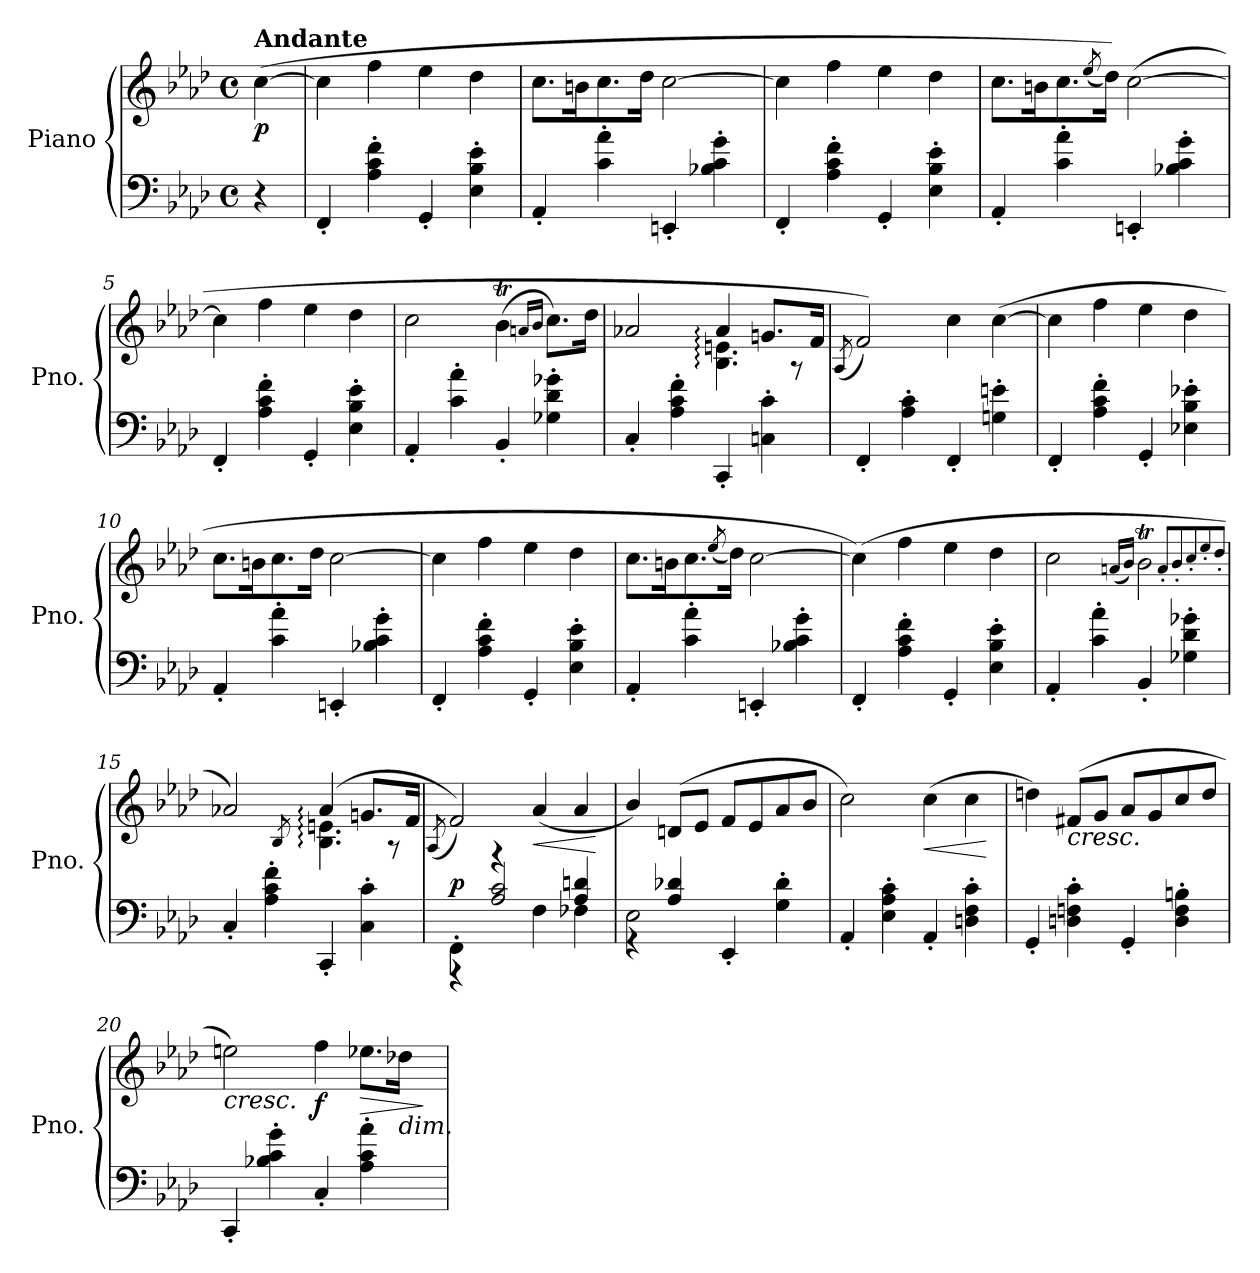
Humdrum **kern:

**kern	**kern	**dynam
*part1	*part1	*part1
*staff2	*staff1	*staff1/2
*I"Piano	*	*
*I'Pno.	*	*
*clefF4	*clefG2	*
*k[b-e-a-d-]	*k[b-e-a-d-]	*
*M4/4	*M4/4	*
*met(c)	*met(c)	*
=	=	=
!	!LO:TX:a:B:t=Andante	!
!	!	!LO:DY:b
4r	(>[4cc\	p
=1	=1	=1
4FF'/	4cc\]	.
4A-\' 4c\' 4f\'	4ff\	.
4GG'/	4ee-\	.
4E-\' 4B-\' 4e-\'	4dd-\	.
=2	=2	=2
4AA-'/	8.cc\L	.
.	16bn\K	.
4c\' 4a-\'	8.cc\	.
.	16dd-\Jk	.
4EEn'/	[2cc\	.
4B-X\' 4c\' 4g\'	.	.
=3	=3	=3
4FF'/	4cc\]	.
4A-\' 4c\' 4f\'	4ff\	.
4GG'/	4ee-\	.
4E-\' 4B-\' 4e-\'	4dd-\	.
=4	=4	=4
4AA-'/	8.cc\L	.
.	16bn\K	.
4c\' 4a-\'	8.cc\	.
.	(<8qee-/	.
.	16dd-\Jk))	.
4EEn'/	(>[2cc\	.
4B-X\' 4c\' 4g\'	.	.
=5	=5	=5
4FF'/	4cc\]	.
4A-\' 4c\' 4f\'	4ff\	.
4GG'/	4ee-\	.
4E-\' 4B-\' 4e-\'	4dd-\	.
!!LO:LB:g=z
=6	=6	=6
4AA-'/	2cc\	.
4c\' 4a-\'	.	.
4BB-'/	(>4b-T\	.
.	16qan/LL	.
.	16qb-/JJ	.
4G-X\' 4d-\' 4g-X\'	8.cc\L)	.
.	16dd-\Jk	.
=7	=7	=7
*	*^	*
4C'/	2a-X/	2ryy	.
4A-\' 4c\' 4f\'	.	.	.
4CC'/	4a-:/	4.B-\: 4.en\:	.
4Cn\' 4c\'	8.gn/L	.	.
.	.	8r	.
.	16f/Jk	.	.
*	*v	*v	*
=8	=8	=8
.	(<8qA-/	.
4FF'/	2f/))	.
4A-\' 4c\'	.	.
4FF'/	4cc\	.
4Gn\' 4en\'	(>[4cc\	.
=9	=9	=9
4FF'/	4cc\]	.
4A-\' 4c\' 4f\'	4ff\	.
4GG'/	4ee-\	.
4E-X\' 4B-\' 4e-X\'	4dd-\	.
=10	=10	=10
4AA-'/	8.cc\L	.
.	16bn\K	.
4c\' 4a-\'	8.cc\	.
.	16dd-\Jk	.
4EEn'/	[2cc\	.
4B-X\' 4c\' 4g\'	.	.
=11	=11	=11
4FF'/	4cc\]	.
4A-\' 4c\' 4f\'	4ff\	.
4GG'/	4ee-\	.
4E-\' 4B-\' 4e-\'	4dd-\	.
!!LO:LB:g=z
=12	=12	=12
4AA-'/	8.cc\L	.
.	16bn\K	.
4c\' 4a-\'	8.cc\	.
.	(<8qee-/	.
.	16dd-\Jk)	.
4EEn'/	[2cc\	.
4B-X\' 4c\' 4g\'	.	.
=13	=13	=13
4FF'/	(>4cc\])	.
4A-\' 4c\' 4f\'	4ff\	.
4GG'/	4ee-\	.
4E-\' 4B-\' 4e-\'	4dd-\	.
=14	=14	=14
4AA-'/	2cc\	.
4c\' 4a-\'	.	.
.	(<16qan/LL	.
.	16qb-/JJ)	.
4BB-'/	2b-T\	.
4G-X\' 4d-\' 4g-X\'	.	.
.	8qa'/L	.
.	8qb-'/	.
.	8qcc'/	.
.	8qee-'/	.
.	8qdd-'/J	.
=15	=15	=15
*	*^	*
4C'/	2a-X/)	2ryy	.
4A-\' 4c\' 4f\'	.	.	.
.	.	8qB-/	.
4CC'/	(>4a-:/	4.B-\: 4.en\:	.
4C\' 4c\'	8.gn/L	.	.
.	.	8r	.
.	16f/Jk	.	.
*	*v	*v	*
=16	=16	=16
.	(<8qA-/	.
*^	*	*
!	!	!	!LO:DY:a=2
4FF'\	4r	2f/))	p
4r	2A-/ 2c/	.	.
!	!	!	!LO:HP:b
4F\	.	(<4a-/	<
4F-X\	4A-/ 4dn/	4a-/	.
*v	*v	*	*
.	.	[
!!LO:LB:g=z
=17	=17	=17
*^	*	*
2E-\	4r	4b-/)	.
.	4A-/ 4d-X/	(<8dn/L	.
.	.	8e-/J	.
4EE-'/	2ryy	8f/L	.
.	.	8e-/	.
4G\' 4d-\'	.	8a-/	.
.	.	8b-/J	.
*v	*v	*	*
=18	=18	=18
4AA-'/	2cc\)	.
4E-\' 4A-\' 4c\'	.	.
!	!	!LO:HP:b
4AA-'/	(>4cc\	<
4Dn\' 4F\' 4c\'	4cc\	.
.	.	[
=19	=19	=19
4GG'/	4ddn\)	.
!	!LO:TX:b:i:t=cresc.	!
4Dn\' 4Fn\' 4c\'	(<8f#X/L	.
.	8g/J	.
4GG'/	8a-/L	.
.	8g/	.
4D\' 4F\' 4Bn\'	8cc/	.
.	8dd/J	.
=20	=20	=20
!	!	!LO:HP:b
4CC'/	2een\)	<
4B-X\' 4c\' 4g\'	.	.
!	!	!LO:DY:b
4C'/	4ff\	f
!	!	!LO:HP:b
4A-\' 4c\' 4a-\'	8.ee-X\L	>
!	!LO:TX:b:i:t=dim.	!
.	16dd-X\Jk	.
.	.	[ ]
=	=	=
*-	*-	*-
